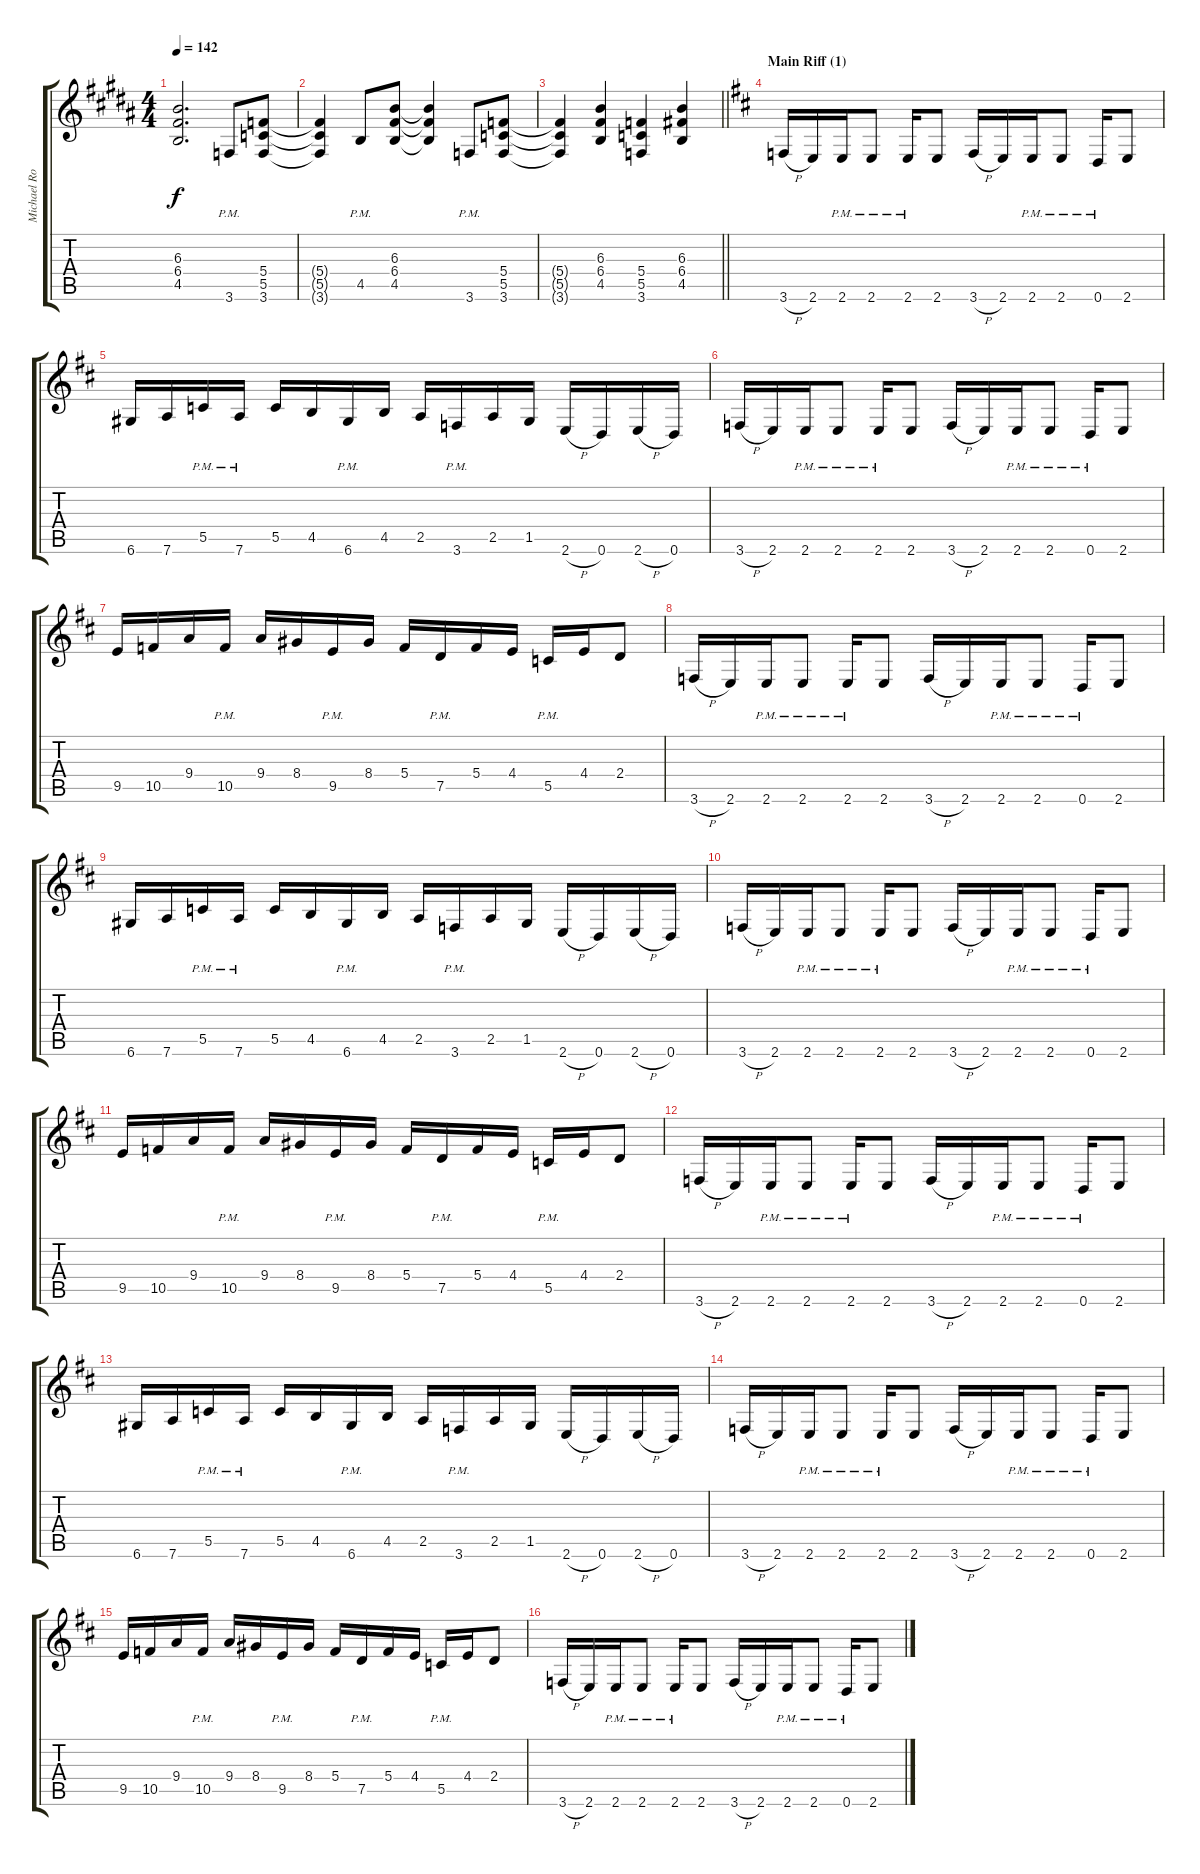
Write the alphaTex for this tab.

\track ("Michael Romeo (guitar)" "Michael Ro") {instrument distortionguitar}
\staff {score tabs}
\tuning (D4 A3 F3 C3 G2 D2) {hide}
\ts (4 4)
\tempo 142
\clef g2
\ks g#minor
(6.3{t} 6.4{t} 4.5{t}).2{d dy f} 3.6{pm}.8 (5.4 5.5 3.6).8 |
(5.4{t} 5.5{t} 3.6{t}).4 4.5{pm}.8 (6.3 6.4 4.5).8 (6.3{t} 6.4{t} 4.5{t}).4 3.6{pm}.8 (5.4 5.5 3.6).8 |
\barLineRight lightlight
(5.4{t} 5.5{t} 3.6{t}).4 (6.3 6.4 4.5).4 (5.4 5.5 3.6).4 (6.3 6.4 4.5).4 |
\section ("" "Main Riff (1)")
\ks bminor
3.6{h}.16 2.6.16 2.6{pm}.16 2.6{pm}.8 2.6{pm}.16 2.6.8 3.6{h}.16 2.6.16 2.6{pm}.16 2.6{pm}.8 0.6{pm}.16 2.6.8 |
6.6.16 7.6.16 5.5{pm}.16 7.6{pm}.16 5.5.16 4.5.16 6.6{pm}.16 4.5.16 2.5.16 3.6{pm}.16 2.5.16 1.5.16 2.6{h}.16 0.6.16 2.6{h}.16 0.6.16 |
3.6{h}.16 2.6.16 2.6{pm}.16 2.6{pm}.8 2.6{pm}.16 2.6.8 3.6{h}.16 2.6.16 2.6{pm}.16 2.6{pm}.8 0.6{pm}.16 2.6.8 |
9.5.16 10.5.16 9.4.16 10.5{pm}.16 9.4.16 8.4.16 9.5{pm}.16 8.4.16 5.4.16 7.5{pm}.16 5.4.16 4.4.16 5.5{pm}.16 4.4.16 2.4.8 |
3.6{h}.16 2.6.16 2.6{pm}.16 2.6{pm}.8 2.6{pm}.16 2.6.8 3.6{h}.16 2.6.16 2.6{pm}.16 2.6{pm}.8 0.6{pm}.16 2.6.8 |
6.6.16 7.6.16 5.5{pm}.16 7.6{pm}.16 5.5.16 4.5.16 6.6{pm}.16 4.5.16 2.5.16 3.6{pm}.16 2.5.16 1.5.16 2.6{h}.16 0.6.16 2.6{h}.16 0.6.16 |
3.6{h}.16 2.6.16 2.6{pm}.16 2.6{pm}.8 2.6{pm}.16 2.6.8 3.6{h}.16 2.6.16 2.6{pm}.16 2.6{pm}.8 0.6{pm}.16 2.6.8 |
9.5.16 10.5.16 9.4.16 10.5{pm}.16 9.4.16 8.4.16 9.5{pm}.16 8.4.16 5.4.16 7.5{pm}.16 5.4.16 4.4.16 5.5{pm}.16 4.4.16 2.4.8 |
3.6{h}.16 2.6.16 2.6{pm}.16 2.6{pm}.8 2.6{pm}.16 2.6.8 3.6{h}.16 2.6.16 2.6{pm}.16 2.6{pm}.8 0.6{pm}.16 2.6.8 |
6.6.16 7.6.16 5.5{pm}.16 7.6{pm}.16 5.5.16 4.5.16 6.6{pm}.16 4.5.16 2.5.16 3.6{pm}.16 2.5.16 1.5.16 2.6{h}.16 0.6.16 2.6{h}.16 0.6.16 |
3.6{h}.16 2.6.16 2.6{pm}.16 2.6{pm}.8 2.6{pm}.16 2.6.8 3.6{h}.16 2.6.16 2.6{pm}.16 2.6{pm}.8 0.6{pm}.16 2.6.8 |
9.5.16 10.5.16 9.4.16 10.5{pm}.16 9.4.16 8.4.16 9.5{pm}.16 8.4.16 5.4.16 7.5{pm}.16 5.4.16 4.4.16 5.5{pm}.16 4.4.16 2.4.8 |
3.6{h}.16 2.6.16 2.6{pm}.16 2.6{pm}.8 2.6{pm}.16 2.6.8 3.6{h}.16 2.6.16 2.6{pm}.16 2.6{pm}.8 0.6{pm}.16 2.6.8
